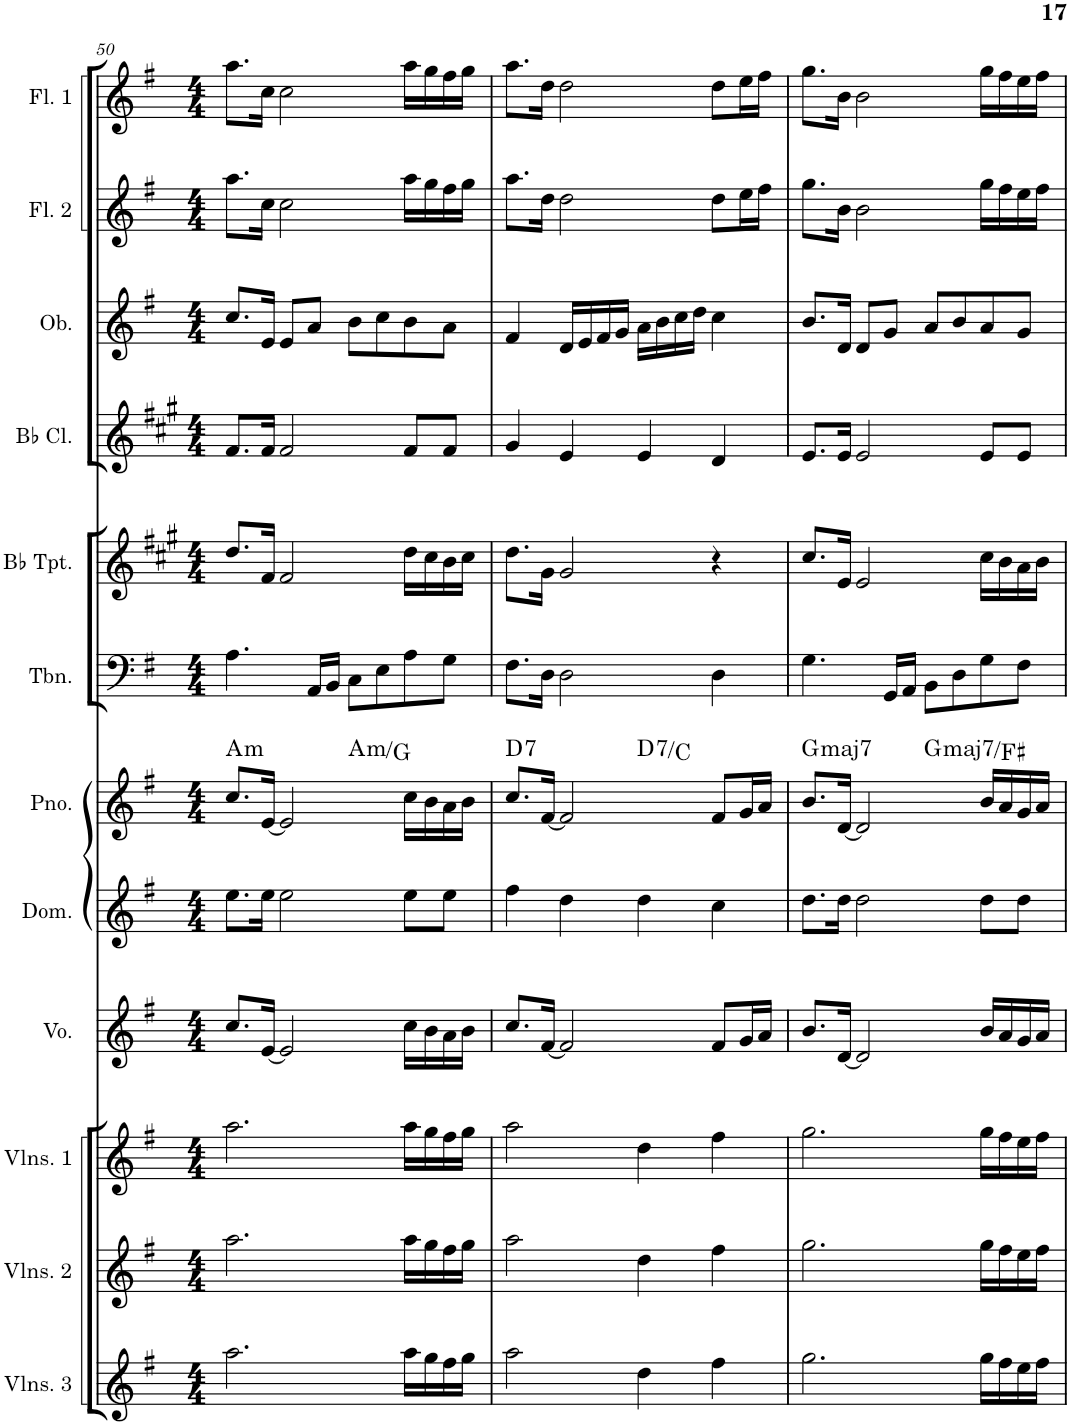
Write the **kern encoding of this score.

**kern	**kern	**kern	**kern	**kern	**kern	**harte	**kern	**kern	**kern	**kern	**kern	**kern
*part12	*part11	*part10	*part9	*part8	*part7	*part7	*part6	*part5	*part4	*part3	*part2	*part1
*staff12	*staff11	*staff10	*staff9	*staff8	*staff7	*	*staff6	*staff5	*staff4	*staff3	*staff2	*staff1
*I"Violins 3	*I"Violins 2	*I"Violins 1	*I"Voice	*I"Domra	*I"Piano	*	*I"Trombone	*I"Bb Trumpet	*I"Bb Clarinet	*I"Oboe	*I"Flute 2	*I"Flute 1
*I'Vlns. 3	*I'Vlns. 2	*I'Vlns. 1	*I'Vo.	*I'Dom.	*I'Pno.	*	*I'Tbn.	*I'Bb Tpt.	*I'Bb Cl.	*I'Ob.	*I'Fl. 2	*I'Fl. 1
!!LO:PB:g=z
*clefG2	*clefG2	*clefG2	*clefG2	*clefG2	*clefG2	*	*clefF4	*clefG2	*clefG2	*clefG2	*clefG2	*clefG2
*	*	*	*	*	*	*	*	*Trd1c2	*Trd1c2	*	*	*
*k[f#]	*k[f#]	*k[f#]	*k[f#]	*k[f#]	*k[f#]	*	*k[f#]	*k[f#c#g#]	*k[f#c#g#]	*k[f#]	*k[f#]	*k[f#]
*M4/4	*M4/4	*M4/4	*M4/4	*M4/4	*M4/4	*	*M4/4	*M4/4	*M4/4	*M4/4	*M4/4	*M4/4
=50	=50	=50	=50	=50	=50	=50	=50	=50	=50	=50	=50	=50
!	!	!	!	!	!	!LO:H:kt=m	!	!	!	!	!	!
*	*	*	*	*	*^	*	*	*	*	*	*	*
2.aa\	2.aa\	2.aa\	8.cc/L	8.ee\L	8.cc/L	2ryy	A:min	4.A\	8.dd/L	8.f#/L	8.cc/L	8.aa\L	8.aa\L
.	.	.	[16e/Jk	16ee\Jk	[16e/Jk	.	.	.	16f#/Jk	16f#/Jk	16e/Jk	16cc\Jk	16cc\Jk
.	.	.	2e/]	2ee\	2e/]	.	.	.	2f#/	2f#/	8e/L	2cc\	2cc\
.	.	.	.	.	.	.	.	16AA/LL	.	.	8a/J	.	.
.	.	.	.	.	.	.	.	16BB/JJ	.	.	.	.	.
!	!	!	!	!	!	!	!LO:H:kt=m	!	!	!	!	!	!
.	.	.	.	.	.	2ryy	A:min/b7	8C\L	.	.	8b\L	.	.
.	.	.	.	.	.	.	.	8E\	.	.	8cc\	.	.
16aa\LL	16aa\LL	16aa\LL	16cc\LL	8ee\L	16cc\LL	.	.	8A\	16dd\LL	8f#/L	8b\	16aa\LL	16aa\LL
16gg\	16gg\	16gg\	16b\	.	16b\	.	.	.	16cc#\	.	.	16gg\	16gg\
16ff#\	16ff#\	16ff#\	16a\	8ee\J	16a\	.	.	8G\J	16b\	8f#/J	8a\J	16ff#\	16ff#\
16gg\JJ	16gg\JJ	16gg\JJ	16b\JJ	.	16b\JJ	.	.	.	16cc#\JJ	.	.	16gg\JJ	16gg\JJ
=51	=51	=51	=51	=51	=51	=51	=51	=51	=51	=51	=51	=51	=51
!	!	!	!	!	!	!	!LO:H:kt=7	!	!	!	!	!	!
2aa\	2aa\	2aa\	8.cc/L	4ff#\	8.cc/L	2ryy	D:7	8.F#\L	8.dd\L	4g#/	4f#/	8.aa\L	8.aa\L
.	.	.	[16f#/Jk	.	[16f#/Jk	.	.	16D\Jk	16g#\Jk	.	.	16dd\Jk	16dd\Jk
.	.	.	2f#/]	4dd\	2f#/]	.	.	2D\	2g#/	4e/	16d/LL	2dd\	2dd\
.	.	.	.	.	.	.	.	.	.	.	16e/	.	.
.	.	.	.	.	.	.	.	.	.	.	16f#/	.	.
.	.	.	.	.	.	.	.	.	.	.	16g/JJ	.	.
!	!	!	!	!	!	!	!LO:H:kt=7	!	!	!	!	!	!
4dd\	4dd\	4dd\	.	4dd\	.	2ryy	D:7/b7	.	.	4e/	16a\LL	.	.
.	.	.	.	.	.	.	.	.	.	.	16b\	.	.
.	.	.	.	.	.	.	.	.	.	.	16cc\	.	.
.	.	.	.	.	.	.	.	.	.	.	16dd\JJ	.	.
4ff#\	4ff#\	4ff#\	8f#/L	4cc\	8f#/L	.	.	4D\	4r	4d/	4cc\	8dd\L	8dd\L
.	.	.	16g/L	.	16g/L	.	.	.	.	.	.	16ee\L	16ee\L
.	.	.	16a/JJ	.	16a/JJ	.	.	.	.	.	.	16ff#\JJ	16ff#\JJ
=52	=52	=52	=52	=52	=52	=52	=52	=52	=52	=52	=52	=52	=52
!	!	!	!	!	!	!	!LO:H:kt=maj7	!	!	!	!	!	!
2.gg\	2.gg\	2.gg\	8.b/L	8.dd\L	8.b/L	2ryy	G:maj7	4.G\	8.cc#/L	8.e/L	8.b/L	8.gg\L	8.gg\L
.	.	.	[16d/Jk	16dd\Jk	[16d/Jk	.	.	.	16e/Jk	16e/Jk	16d/Jk	16b\Jk	16b\Jk
.	.	.	2d/]	2dd\	2d/]	.	.	.	2e/	2e/	8d/L	2b\	2b\
.	.	.	.	.	.	.	.	16GG/LL	.	.	8g/J	.	.
.	.	.	.	.	.	.	.	16AA/JJ	.	.	.	.	.
!	!	!	!	!	!	!	!LO:H:kt=maj7	!	!	!	!	!	!
.	.	.	.	.	.	2ryy	G:maj7/7	8BB\L	.	.	8a/L	.	.
.	.	.	.	.	.	.	.	8D\	.	.	8b/	.	.
16gg\LL	16gg\LL	16gg\LL	16b/LL	8dd\L	16b/LL	.	.	8G\	16cc#\LL	8e/L	8a/	16gg\LL	16gg\LL
16ff#\	16ff#\	16ff#\	16a/	.	16a/	.	.	.	16b\	.	.	16ff#\	16ff#\
16ee\	16ee\	16ee\	16g/	8dd\J	16g/	.	.	8F#\J	16a\	8e/J	8g/J	16ee\	16ee\
16ff#\JJ	16ff#\JJ	16ff#\JJ	16a/JJ	.	16a/JJ	.	.	.	16b\JJ	.	.	16ff#\JJ	16ff#\JJ
*	*	*	*	*	*v	*v	*	*	*	*	*	*	*
=	=	=	=	=	=	=	=	=	=	=	=	=
*-	*-	*-	*-	*-	*-	*-	*-	*-	*-	*-	*-	*-
